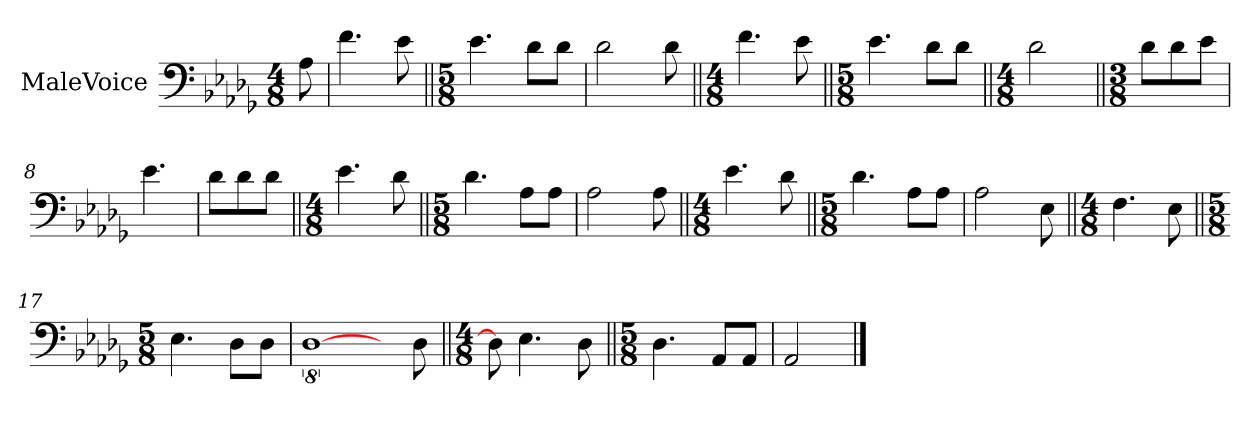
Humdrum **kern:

**kern
*part1
*staff1
*I"MaleVoice
*clefF4
*k[b-e-a-d-g-]
*M4/8
*MM84
=
8A-
=1
4.f
8e-
=2||
*M5/8
4.e-
8d-\L
8d-\J
=3
2d-
8d-
=4||
*M4/8
4.f
8e-
=5||
*M5/8
4.e-
8d-\L
8d-\J
=6||
*M4/8
2d-
=7||
*M3/8
8d-\L
8d-\
8e-\J
=8
4.e-
=9
8d-\L
8d-\
8d-\J
=10||
*M4/8
4.e-
8d-
=11||
*M5/8
4.d-
8A-\L
8A-\J
=12
2A-
8A-
=13||
*M4/8
4.e-
8d-
=14||
*M5/8
4.d-
8A-\L
8A-\J
=15
2A-
8E-
=16||
*M4/8
4.F
8E-
=17||
*M5/8
4.E-
8D-\L
8D-\J
=
[8%5D-
8ryy
8D-
=18||
*M4/8
8D-]
4.E-
8D-
=19||
*M5/8
4.D-
8AA-/L
8AA-/J
=20
2AA-
==
*-
